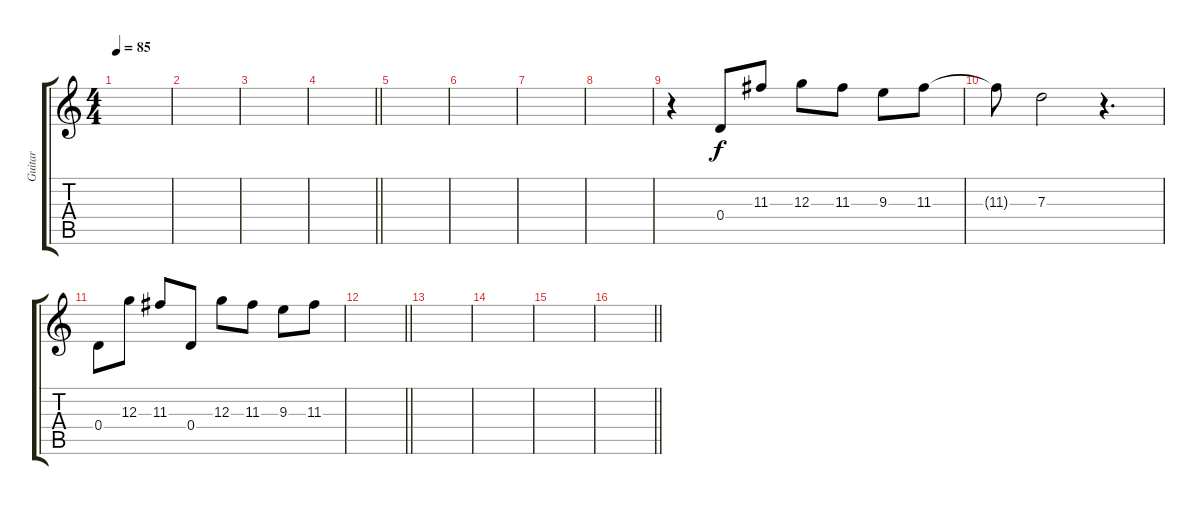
\track ("Guitar" "Guitar") {instrument acousticguitarsteel}
\staff {score tabs}
\tuning (E4 B3 G3 D3 A2 E2) {hide}
\ts (4 4)
\section ("" "")
\tempo 85
\clef g2
\ks c
|
|
|
\barLineRight lightlight
|
|
|
|
|
\section ("" "")
r.4 0.4.8 11.3.8 12.3.8 11.3.8 9.3.8 11.3.8 |
11.3{t}.8 7.3.2 r.4{d} |
0.4.8 12.3.8 11.3.8 0.4.8 12.3.8 11.3.8 9.3.8 11.3.8 |
\barLineRight lightlight
|
\section ("" "")
|
|
|
\barLineRight lightlight
